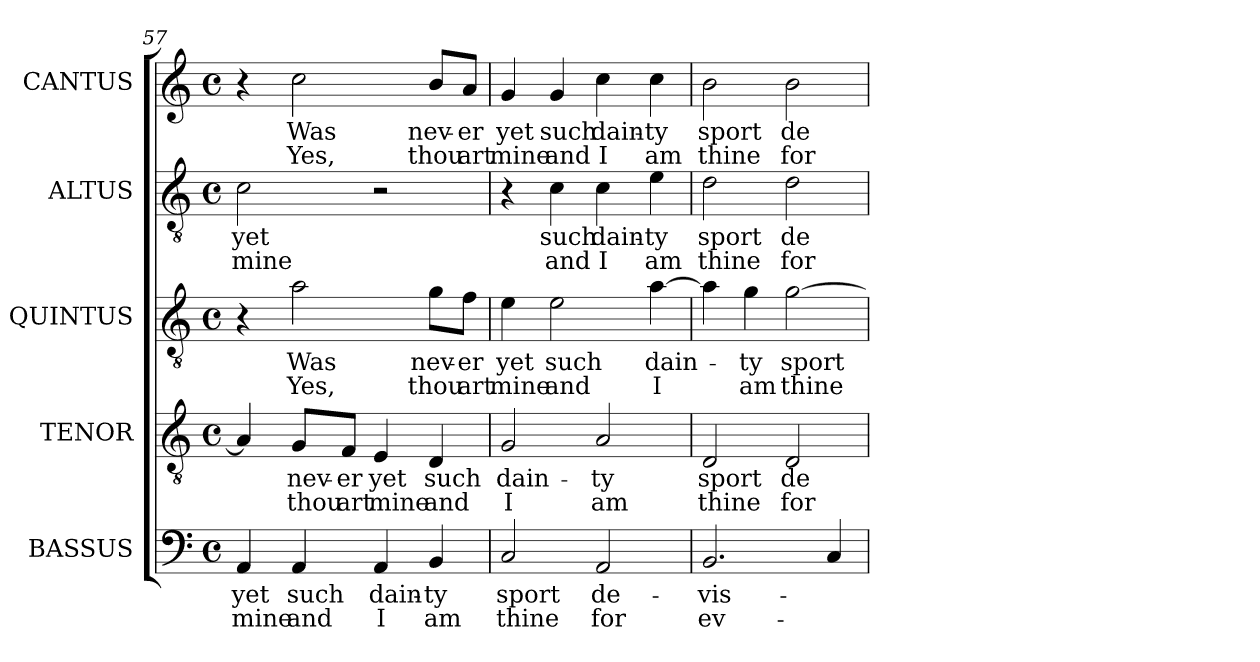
**kern	**text	**text	**kern	**text	**text	**kern	**text	**text	**kern	**text	**text	**kern	**text	**text
*part5	*part5	*part5	*part4	*part4	*part4	*part3	*part3	*part3	*part2	*part2	*part2	*part1	*part1	*part1
*staff5	*staff5	*staff5	*staff4	*staff4	*staff4	*staff3	*staff3	*staff3	*staff2	*staff2	*staff2	*staff1	*staff1	*staff1
*I"BASSUS	*	*	*I"TENOR	*	*	*I"QUINTUS	*	*	*I"ALTUS	*	*	*I"CANTUS	*	*
*I'B	*	*	*I'T	*	*	*	*	*	*I'A.	*	*	*I'S	*	*
!!LO:PB:g=z
*clefF4	*	*	*clefGv2	*	*	*clefGv2	*	*	*clefGv2	*	*	*clefG2	*	*
*	*	*	*ITrd7c12	*	*	*ITrd7c12	*	*	*ITrd7c12	*	*	*	*	*
*k[]	*	*	*k[]	*	*	*k[]	*	*	*k[]	*	*	*k[]	*	*
*C:	*	*	*C:	*	*	*C:	*	*	*C:	*	*	*C:	*	*
*M4/4	*	*	*M4/4	*	*	*M4/4	*	*	*M4/4	*	*	*M4/4	*	*
*met(c)	*	*	*met(c)	*	*	*met(c)	*	*	*met(c)	*	*	*met(c)	*	*
=57	=57	=57	=57	=57	=57	=57	=57	=57	=57	=57	=57	=57	=57	=57
!	!LO:LY:b:color=#000000	!LO:LY:b:color=#000000	!	!	!	!	!	!	!	!	!	!	!	!
!	!	!	!	!	!	!	!	!	!	!LO:LY:b:color=#000000	!LO:LY:b:color=#000000	!	!	!
4AAi/	yet	mine	4AAi/]	.	.	4r	.	.	2Ci\	yet	mine	4r	.	.
!	!LO:LY:b:color=#000000	!LO:LY:b:color=#000000	!	!	!	!	!	!	!	!	!	!	!	!
!	!	!	!	!LO:LY:b:color=#000000	!LO:LY:b:color=#000000	!	!	!	!	!	!	!	!	!
!	!	!	!	!	!	!	!LO:LY:b:color=#000000	!LO:LY:b:color=#000000	!	!	!	!	!	!
!	!	!	!	!	!	!	!	!	!	!	!	!	!LO:LY:b:color=#000000	!LO:LY:b:color=#000000
4AAi/	such	and	8GGi/L	nev-	thou	2Ai\	Was	Yes,	.	.	.	2cci\	Was	Yes,
!	!	!	!	!LO:LY:b:color=#000000	!LO:LY:b:color=#000000	!	!	!	!	!	!	!	!	!
.	.	.	8FFi/J	-er	art	.	.	.	.	.	.	.	.	.
!	!LO:LY:b:color=#000000	!LO:LY:b:color=#000000	!	!	!	!	!	!	!	!	!	!	!	!
!	!	!	!	!LO:LY:b:color=#000000	!LO:LY:b:color=#000000	!	!	!	!	!	!	!	!	!
4AAi/	dain-	I	4EEi/	yet	mine	.	.	.	2r	.	.	.	.	.
!	!LO:LY:b:color=#000000	!LO:LY:b:color=#000000	!	!	!	!	!	!	!	!	!	!	!	!
!	!	!	!	!LO:LY:b:color=#000000	!LO:LY:b:color=#000000	!	!	!	!	!	!	!	!	!
!	!	!	!	!	!	!	!LO:LY:b:color=#000000	!LO:LY:b:color=#000000	!	!	!	!	!	!
!	!	!	!	!	!	!	!	!	!	!	!	!	!LO:LY:b:color=#000000	!LO:LY:b:color=#000000
4BBi/	-ty	am	4DDi/	such	and	8Gi\L	nev-	thou	.	.	.	8bi/L	nev-	thou
!	!	!	!	!	!	!	!LO:LY:b:color=#000000	!LO:LY:b:color=#000000	!	!	!	!	!	!
!	!	!	!	!	!	!	!	!	!	!	!	!	!LO:LY:b:color=#000000	!LO:LY:b:color=#000000
.	.	.	.	.	.	8Fi\J	-er	art	.	.	.	8ai/J	-er	art
=58	=58	=58	=58	=58	=58	=58	=58	=58	=58	=58	=58	=58	=58	=58
!	!LO:LY:b:color=#000000	!LO:LY:b:color=#000000	!	!	!	!	!	!	!	!	!	!	!	!
!	!	!	!	!LO:LY:b:color=#000000	!LO:LY:b:color=#000000	!	!	!	!	!	!	!	!	!
!	!	!	!	!	!	!	!LO:LY:b:color=#000000	!LO:LY:b:color=#000000	!	!	!	!	!	!
!	!	!	!	!	!	!	!	!	!	!	!	!	!LO:LY:b:color=#000000	!LO:LY:b:color=#000000
2Ci/	sport	thine	2GGi/	dain-	I	4Ei\	yet	mine	4r	.	.	4gi/	yet	mine
!	!	!	!	!	!	!	!LO:LY:b:color=#000000	!LO:LY:b:color=#000000	!	!	!	!	!	!
!	!	!	!	!	!	!	!	!	!	!LO:LY:b:color=#000000	!LO:LY:b:color=#000000	!	!	!
!	!	!	!	!	!	!	!	!	!	!	!	!	!LO:LY:b:color=#000000	!LO:LY:b:color=#000000
.	.	.	.	.	.	2Ei\	such	and	4Ci\	such	and	4gi/	such	and
!	!LO:LY:b:color=#000000	!LO:LY:b:color=#000000	!	!	!	!	!	!	!	!	!	!	!	!
!	!	!	!	!LO:LY:b:color=#000000	!LO:LY:b:color=#000000	!	!	!	!	!	!	!	!	!
!	!	!	!	!	!	!	!	!	!	!LO:LY:b:color=#000000	!LO:LY:b:color=#000000	!	!	!
!	!	!	!	!	!	!	!	!	!	!	!	!	!LO:LY:b:color=#000000	!LO:LY:b:color=#000000
2AAi/	de-	for	2AAi/	-ty	am	.	.	.	4Ci\	dain-	I	4cci\	dain-	I
!	!	!	!	!	!	!	!LO:LY:b:color=#000000	!LO:LY:b:color=#000000	!	!	!	!	!	!
!	!	!	!	!	!	!	!	!	!	!LO:LY:b:color=#000000	!LO:LY:b:color=#000000	!	!	!
!	!	!	!	!	!	!	!	!	!	!	!	!	!LO:LY:b:color=#000000	!LO:LY:b:color=#000000
.	.	.	.	.	.	[>4Ai\	dain-	I	4Ei\	-ty	am	4cci\	-ty	am
=59	=59	=59	=59	=59	=59	=59	=59	=59	=59	=59	=59	=59	=59	=59
!	!LO:LY:b:color=#000000	!LO:LY:b:color=#000000	!	!	!	!	!	!	!	!	!	!	!	!
!	!	!	!	!LO:LY:b:color=#000000	!LO:LY:b:color=#000000	!	!	!	!	!	!	!	!	!
!	!	!	!	!	!	!	!	!	!	!LO:LY:b:color=#000000	!LO:LY:b:color=#000000	!	!	!
!	!	!	!	!	!	!	!	!	!	!	!	!	!LO:LY:b:color=#000000	!LO:LY:b:color=#000000
2.BBi/	-vis-	ev-	2DDi/	sport	thine	4Ai\]	.	.	2Di\	sport	thine	2bi\	sport	thine
!	!	!	!	!	!	!	!LO:LY:b:color=#000000	!LO:LY:b:color=#000000	!	!	!	!	!	!
.	.	.	.	.	.	4Gi\	-ty	am	.	.	.	.	.	.
!	!	!	!	!LO:LY:b:color=#000000	!LO:LY:b:color=#000000	!	!	!	!	!	!	!	!	!
!	!	!	!	!	!	!	!LO:LY:b:color=#000000	!LO:LY:b:color=#000000	!	!	!	!	!	!
!	!	!	!	!	!	!	!	!	!	!LO:LY:b:color=#000000	!LO:LY:b:color=#000000	!	!	!
!	!	!	!	!	!	!	!	!	!	!	!	!	!LO:LY:b:color=#000000	!LO:LY:b:color=#000000
.	.	.	2DDi/	de-	for	[>2Gi\	sport	thine	2Di\	de-	for	2bi\	de-	for
4Ci/	.	.	.	.	.	.	.	.	.	.	.	.	.	.
=	=	=	=	=	=	=	=	=	=	=	=	=	=	=
*-	*-	*-	*-	*-	*-	*-	*-	*-	*-	*-	*-	*-	*-	*-
